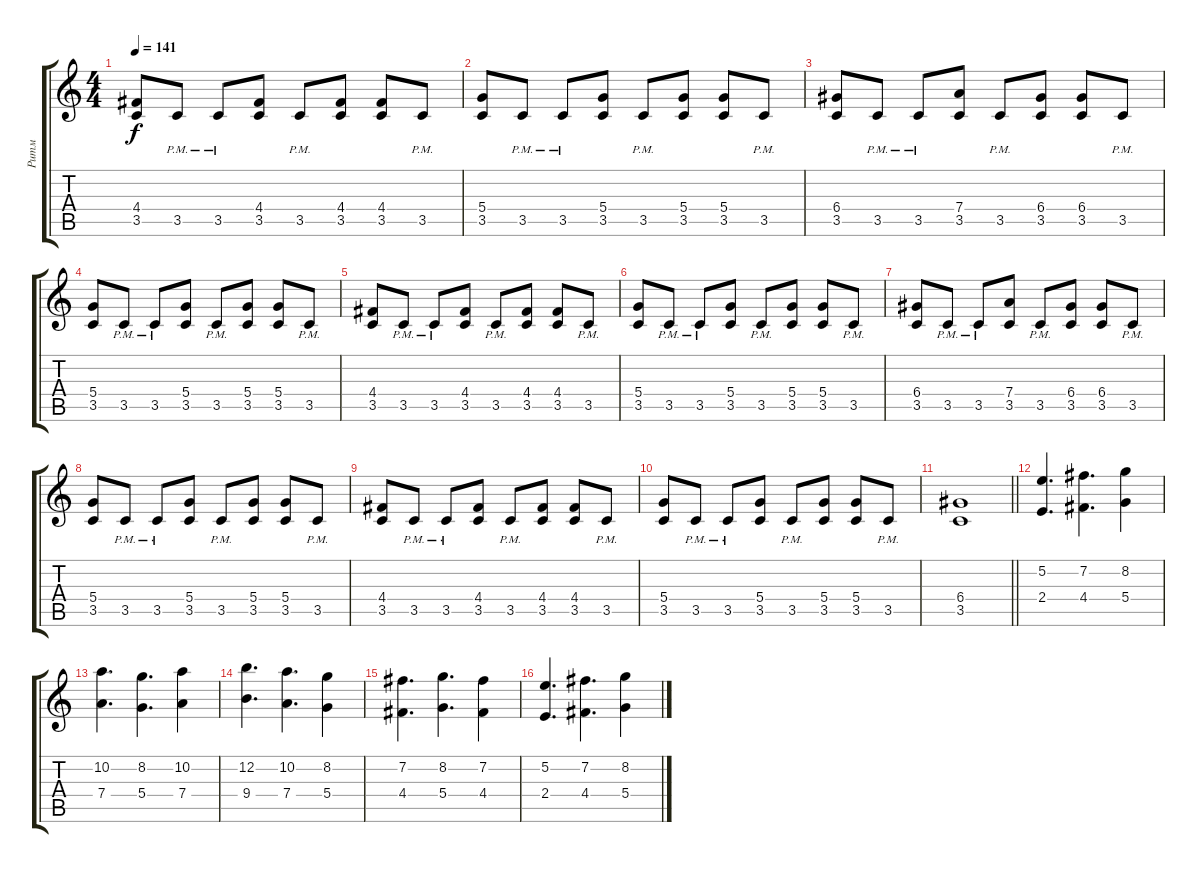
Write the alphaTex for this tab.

\track ("Ритм" "Ритм") {instrument distortionguitar}
\staff {score tabs}
\tuning (E4 B3 G3 D3 A2 E2) {hide}
\ts (4 4)
\tempo 141
\clef g2
\ks c
(4.4 3.5).8{dy f} 3.5{pm}.8 3.5{pm}.8 (4.4 3.5).8 3.5{pm}.8 (4.4 3.5).8 (4.4 3.5).8 3.5{pm}.8 |
(5.4 3.5).8 3.5{pm}.8 3.5{pm}.8 (5.4 3.5).8 3.5{pm}.8 (5.4 3.5).8 (5.4 3.5).8 3.5{pm}.8 |
(6.4 3.5).8 3.5{pm}.8 3.5{pm}.8 (7.4 3.5).8 3.5{pm}.8 (6.4 3.5).8 (6.4 3.5).8 3.5{pm}.8 |
(5.4 3.5).8 3.5{pm}.8 3.5{pm}.8 (5.4 3.5).8 3.5{pm}.8 (5.4 3.5).8 (5.4 3.5).8 3.5{pm}.8 |
(4.4 3.5).8 3.5{pm}.8 3.5{pm}.8 (4.4 3.5).8 3.5{pm}.8 (4.4 3.5).8 (4.4 3.5).8 3.5{pm}.8 |
(5.4 3.5).8 3.5{pm}.8 3.5{pm}.8 (5.4 3.5).8 3.5{pm}.8 (5.4 3.5).8 (5.4 3.5).8 3.5{pm}.8 |
(6.4 3.5).8 3.5{pm}.8 3.5{pm}.8 (7.4 3.5).8 3.5{pm}.8 (6.4 3.5).8 (6.4 3.5).8 3.5{pm}.8 |
(5.4 3.5).8 3.5{pm}.8 3.5{pm}.8 (5.4 3.5).8 3.5{pm}.8 (5.4 3.5).8 (5.4 3.5).8 3.5{pm}.8 |
(4.4 3.5).8 3.5{pm}.8 3.5{pm}.8 (4.4 3.5).8 3.5{pm}.8 (4.4 3.5).8 (4.4 3.5).8 3.5{pm}.8 |
(5.4 3.5).8 3.5{pm}.8 3.5{pm}.8 (5.4 3.5).8 3.5{pm}.8 (5.4 3.5).8 (5.4 3.5).8 3.5{pm}.8 |
\barLineRight lightlight
(6.4 3.5).1 |
(5.2 2.4).4{d} (7.2 4.4).4{d} (8.2 5.4).4 |
(10.2 7.4).4{d} (8.2 5.4).4{d} (10.2 7.4).4 |
(12.2 9.4).4{d} (10.2 7.4).4{d} (8.2 5.4).4 |
(7.2 4.4).4{d} (8.2 5.4).4{d} (7.2 4.4).4 |
(5.2 2.4).4{d} (7.2 4.4).4{d} (8.2 5.4).4
